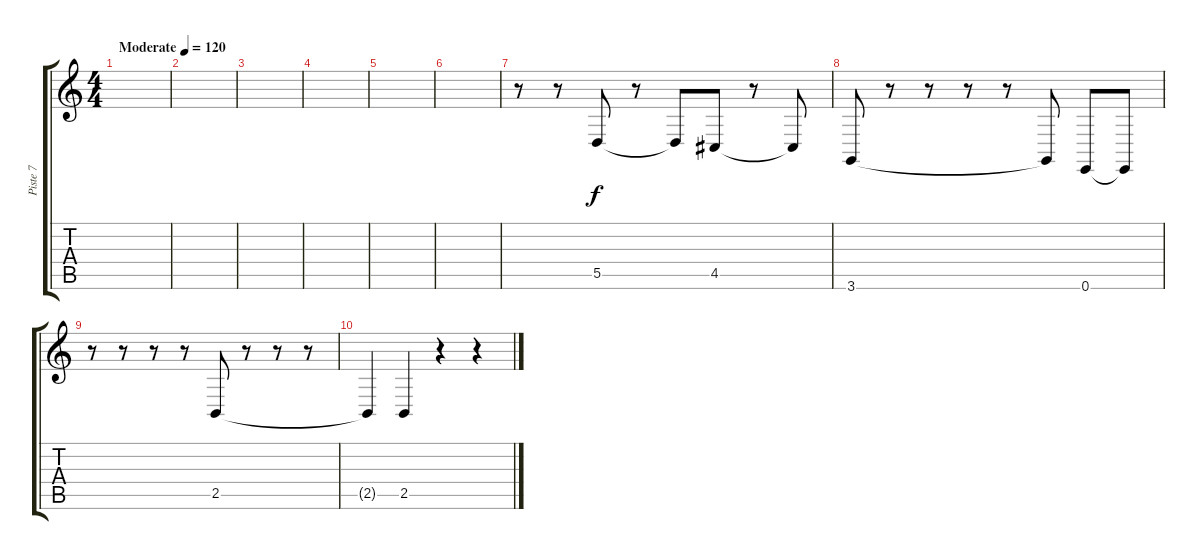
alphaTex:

\track ("Piste 7" "Piste 7") {instrument viola}
\staff {score tabs}
\tuning (E4 B3 G3 D3 A2 E2) {hide}
\ts (4 4)
\tempo (120 "Moderate")
\clef g2
\ks c
|
|
|
|
|
|
r.8 r.8 5.5.8 r.8 5.5{t}.8 4.5.8 r.8 4.5{t}.8 |
3.6.8 r.8 r.8 r.8 r.8 3.6{t}.8 0.6.8 0.6{t}.8 |
r.8 r.8 r.8 r.8 2.5.8 r.8 r.8 r.8 |
2.5{t}.4 2.5.4 r.4 r.4
